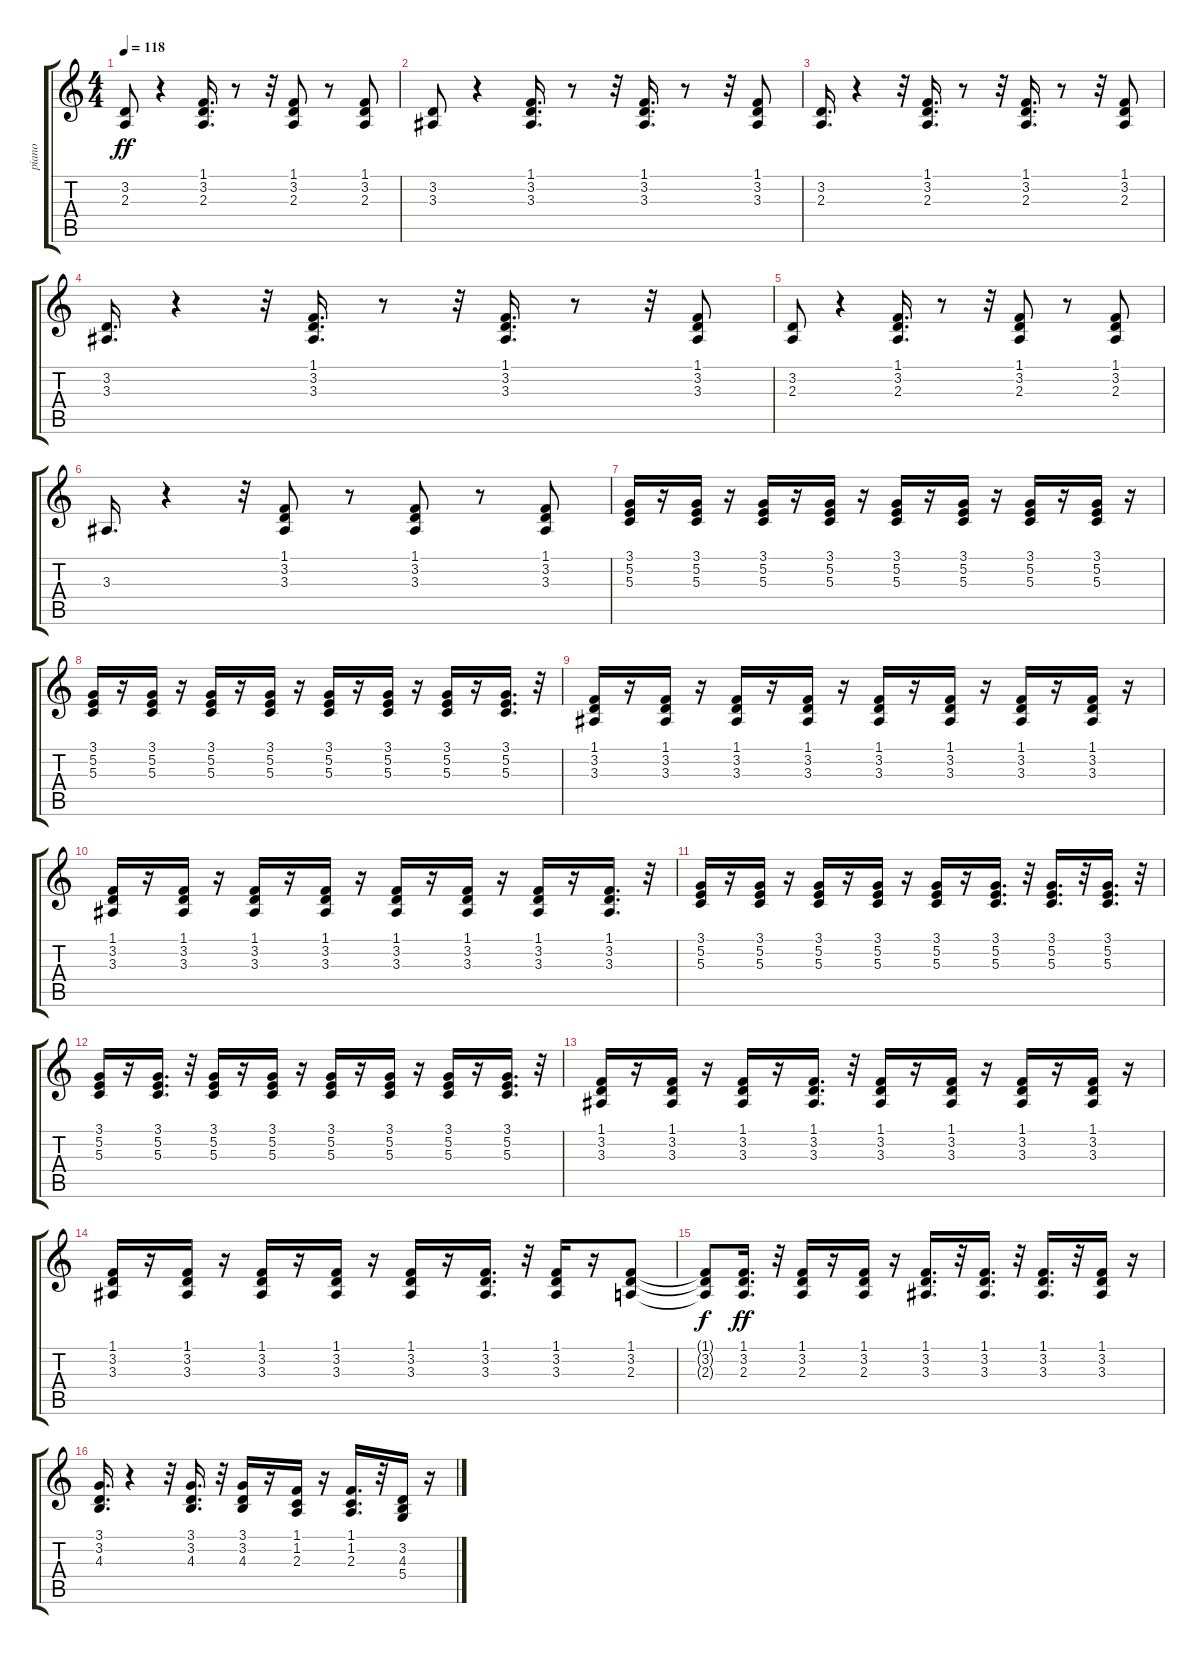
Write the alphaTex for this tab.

\track ("piano" "piano") {instrument acousticgrandpiano}
\staff {score tabs}
\tuning (E4 B3 G3 D3 A2 E2) {hide}
\ts (4 4)
\tempo 118
\clef g2
\ks c
(3.2 2.3).8{dy ff} r.4 (1.1 3.2 2.3).16{d} r.8 r.32 (1.1 3.2 2.3).8 r.8 (1.1 3.2 2.3).8 |
(3.2 3.3).8 r.4 (1.1 3.2 3.3).16{d} r.8 r.32 (1.1 3.2 3.3).16{d} r.8 r.32 (1.1 3.2 3.3).8 |
(3.2 2.3).16{d} r.4 r.32 (1.1 3.2 2.3).16{d} r.8 r.32 (1.1 3.2 2.3).16{d} r.8 r.32 (1.1 3.2 2.3).8 |
(3.2 3.3).16{d} r.4 r.32 (1.1 3.2 3.3).16{d} r.8 r.32 (1.1 3.2 3.3).16{d} r.8 r.32 (1.1 3.2 3.3).8 |
(3.2 2.3).8 r.4 (1.1 3.2 2.3).16{d} r.8 r.32 (1.1 3.2 2.3).8 r.8 (1.1 3.2 2.3).8 |
3.3.16{d} r.4 r.32 (1.1 3.2 3.3).8 r.8 (1.1 3.2 3.3).8 r.8 (1.1 3.2 3.3).8 |
(3.1 5.2 5.3).16 r.16 (3.1 5.2 5.3).16 r.16 (3.1 5.2 5.3).16 r.16 (3.1 5.2 5.3).16 r.16 (3.1 5.2 5.3).16 r.16 (3.1 5.2 5.3).16 r.16 (3.1 5.2 5.3).16 r.16 (3.1 5.2 5.3).16 r.16 |
(3.1 5.2 5.3).16 r.16 (3.1 5.2 5.3).16 r.16 (3.1 5.2 5.3).16 r.16 (3.1 5.2 5.3).16 r.16 (3.1 5.2 5.3).16 r.16 (3.1 5.2 5.3).16 r.16 (3.1 5.2 5.3).16 r.16 (3.1 5.2 5.3).16{d} r.32 |
(1.1 3.2 3.3).16 r.16 (1.1 3.2 3.3).16 r.16 (1.1 3.2 3.3).16 r.16 (1.1 3.2 3.3).16 r.16 (1.1 3.2 3.3).16 r.16 (1.1 3.2 3.3).16 r.16 (1.1 3.2 3.3).16 r.16 (1.1 3.2 3.3).16 r.16 |
(1.1 3.2 3.3).16 r.16 (1.1 3.2 3.3).16 r.16 (1.1 3.2 3.3).16 r.16 (1.1 3.2 3.3).16 r.16 (1.1 3.2 3.3).16 r.16 (1.1 3.2 3.3).16 r.16 (1.1 3.2 3.3).16 r.16 (1.1 3.2 3.3).16{d} r.32 |
(3.1 5.2 5.3).16 r.16 (3.1 5.2 5.3).16 r.16 (3.1 5.2 5.3).16 r.16 (3.1 5.2 5.3).16 r.16 (3.1 5.2 5.3).16 r.16 (3.1 5.2 5.3).16{d} r.32 (3.1 5.2 5.3).16{d} r.32 (3.1 5.2 5.3).16{d} r.32 |
(3.1 5.2 5.3).16 r.16 (3.1 5.2 5.3).16{d} r.32 (3.1 5.2 5.3).16 r.16 (3.1 5.2 5.3).16 r.16 (3.1 5.2 5.3).16 r.16 (3.1 5.2 5.3).16 r.16 (3.1 5.2 5.3).16 r.16 (3.1 5.2 5.3).16{d} r.32 |
(1.1 3.2 3.3).16 r.16 (1.1 3.2 3.3).16 r.16 (1.1 3.2 3.3).16 r.16 (1.1 3.2 3.3).16{d} r.32 (1.1 3.2 3.3).16 r.16 (1.1 3.2 3.3).16 r.16 (1.1 3.2 3.3).16 r.16 (1.1 3.2 3.3).16 r.16 |
(1.1 3.2 3.3).16 r.16 (1.1 3.2 3.3).16 r.16 (1.1 3.2 3.3).16 r.16 (1.1 3.2 3.3).16 r.16 (1.1 3.2 3.3).16 r.16 (1.1 3.2 3.3).16{d} r.32 (1.1 3.2 3.3).16 r.16 (1.1 3.2 2.3).8 |
(1.1{t} 3.2{t} 2.3{t}).8{dy f} (1.1 3.2 2.3).16{d dy ff} r.32 (1.1 3.2 2.3).16 r.16 (1.1 3.2 2.3).16 r.16 (1.1 3.2 3.3).16{d} r.32 (1.1 3.2 3.3).16{d} r.32 (1.1 3.2 3.3).16{d} r.32 (1.1 3.2 3.3).16 r.16 |
(3.1 3.2 4.3).16{d} r.4 r.32 (3.1 3.2 4.3).16{d} r.32 (3.1 3.2 4.3).16 r.16 (1.1 1.2 2.3).16 r.16 (1.1 1.2 2.3).16{d} r.32 (3.2 4.3 5.4).16 r.16
